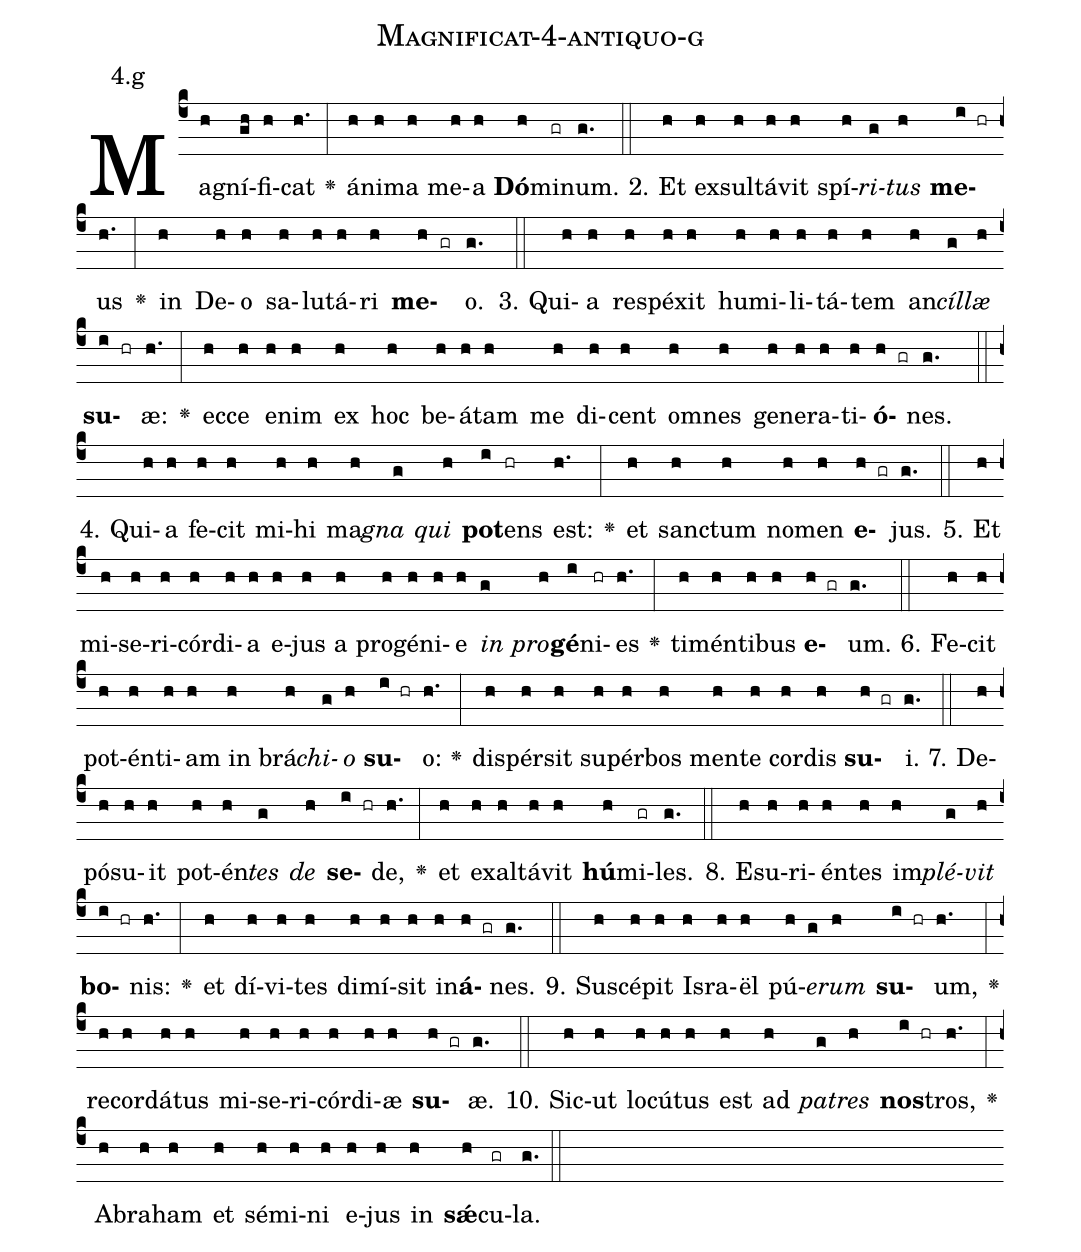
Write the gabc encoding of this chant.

name: Magnificat-4-antiquo-g;
annotation: 4.g;
%%
(c4)Ma(h)gní(gh)fi(h)cat(h.) <v>\greheightstar</v>(:) á(h)ni(h)ma(h) me(h)a(h) <b>Dó</b>(h)mi(gr)num.(g.) (::)
2. Et(h) ex(h)sul(h)tá(h)vit(h) spí(h)<i>ri</i>(g)<i>tus</i>(h) <b>me</b>(i hr)us(h.) <v>\greheightstar</v>(:) in(h) De(h)o(h) sa(h)lu(h)tá(h)ri(h) <b>me</b>(h gr)o.(g.) (::)
3. Qui(h)a(h) re(h)spé(h)xit(h) hu(h)mi(h)li(h)tá(h)tem(h) an(h)<i>cíl</i>(g)<i>læ</i>(h) <b>su</b>(i hr)æ:(h.) <v>\greheightstar</v>(:) ec(h)ce(h) e(h)nim(h) ex(h) hoc(h) be(h)á(h)tam(h) me(h) di(h)cent(h) om(h)nes(h) ge(h)ne(h)ra(h)ti(h)<b>ó</b>(h gr)nes.(g.) (::)
4. Qui(h)a(h) fe(h)cit(h) mi(h)hi(h) ma(h)<i>gna</i>(g) <i>qui</i>(h) <b>pot</b>(i)ens(hr) est:(h.) <v>\greheightstar</v>(:) et(h) sanc(h)tum(h) no(h)men(h) <b>e</b>(h gr)jus.(g.) (::)
5. Et(h) mi(h)se(h)ri(h)cór(h)di(h)a(h) e(h)jus(h) a(h) pro(h)gé(h)ni(h)e(h) <i>in</i>(g) <i>pro</i>(h)<b>gé</b>(i)ni(hr)es(h.) <v>\greheightstar</v>(:) ti(h)mén(h)ti(h)bus(h) <b>e</b>(h gr)um.(g.) (::)
6. Fe(h)cit(h) pot(h)én(h)ti(h)am(h) in(h) brá(h)<i>chi</i>(g)<i>o</i>(h) <b>su</b>(i hr)o:(h.) <v>\greheightstar</v>(:) di(h)spér(h)sit(h) su(h)pér(h)bos(h) men(h)te(h) cor(h)dis(h) <b>su</b>(h gr)i.(g.) (::)
7. De(h)pó(h)su(h)it(h) pot(h)én(h)<i>tes</i>(g) <i>de</i>(h) <b>se</b>(i hr)de,(h.) <v>\greheightstar</v>(:) et(h) ex(h)al(h)tá(h)vit(h) <b>hú</b>(h)mi(gr)les.(g.) (::)
8. E(h)su(h)ri(h)én(h)tes(h) im(h)<i>plé</i>(g)<i>vit</i>(h) <b>bo</b>(i hr)nis:(h.) <v>\greheightstar</v>(:) et(h) dí(h)vi(h)tes(h) di(h)mí(h)sit(h) in(h)<b>á</b>(h gr)nes.(g.) (::)
9. Su(h)scé(h)pit(h) Is(h)ra(h)ël(h) pú(h)<i>e</i>(g)<i>rum</i>(h) <b>su</b>(i hr)um,(h.) <v>\greheightstar</v>(:) re(h)cor(h)dá(h)tus(h) mi(h)se(h)ri(h)cór(h)di(h)æ(h) <b>su</b>(h gr)æ.(g.) (::)
10. Sic(h)ut(h) lo(h)cú(h)tus(h) est(h) ad(h) <i>pa</i>(g)<i>tres</i>(h) <b>nos</b>(i hr)tros,(h.) <v>\greheightstar</v>(:) A(h)bra(h)ham(h) et(h) sé(h)mi(h)ni(h) e(h)jus(h) in(h) <b>sǽ</b>(h)cu(gr)la.(g.) (::)
